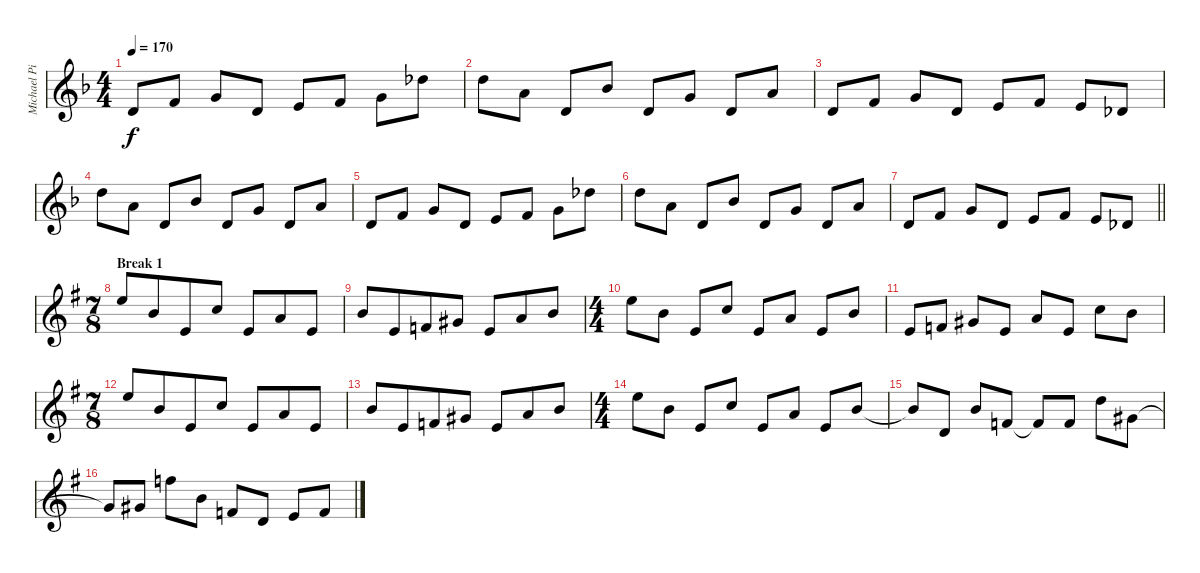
\track ("Michael Pinella Strings 1" "Michael Pi") {instrument stringensemble1}
\staff {score}
\tuning (D4 A3 F3 C3 G2 D2) {hide}
\ts (4 4)
\tempo 170
\clef g2
\ks dminor
14.4.8{dy f} 17.4.8 14.3.8 14.4.8 16.4.8 17.4.8 14.3.8 16.2.8 |
17.2.8 16.3.8 14.4.8 17.3.8 14.4.8 14.3.8 14.4.8 16.3.8 |
14.4.8 17.4.8 14.3.8 14.4.8 16.4.8 17.4.8 16.4.8 13.4.8 |
17.2.8 16.3.8 14.4.8 17.3.8 14.4.8 14.3.8 14.4.8 16.3.8 |
14.4.8 17.4.8 14.3.8 14.4.8 16.4.8 17.4.8 14.3.8 16.2.8 |
17.2.8 16.3.8 14.4.8 17.3.8 14.4.8 14.3.8 14.4.8 16.3.8 |
\barLineRight lightlight
14.4.8 17.4.8 14.3.8 14.4.8 16.4.8 17.4.8 16.4.8 13.4.8 |
\ts (7 8)
\section ("" "Break 1")
\ks eminor
19.2.8 18.3.8 16.4.8 19.3.8 16.4.8 16.3.8 16.4.8 |
18.3.8 16.4.8 17.4.8 20.4.8 16.4.8 16.3.8 18.3.8 |
\ts (4 4)
19.2.8 18.3.8 16.4.8 19.3.8 16.4.8 16.3.8 16.4.8 18.3.8 |
16.4.8 17.4.8 20.4.8 16.4.8 16.3.8 16.4.8 19.3.8 18.3.8 |
\ts (7 8)
19.2.8 18.3.8 16.4.8 19.3.8 16.4.8 16.3.8 16.4.8 |
18.3.8 16.4.8 17.4.8 20.4.8 16.4.8 16.3.8 18.3.8 |
\ts (4 4)
19.2.8 18.3.8 16.4.8 19.3.8 16.4.8 16.3.8 16.4.8 18.3.8 |
18.3{t}.8 14.4.8 18.3.8 17.4.8 17.4{t}.8 17.4.8 21.3.8 20.4.8 |
20.4{t}.8 20.4.8 20.2.8 18.3.8 17.4.8 14.4.8 16.4.8 17.4.8
